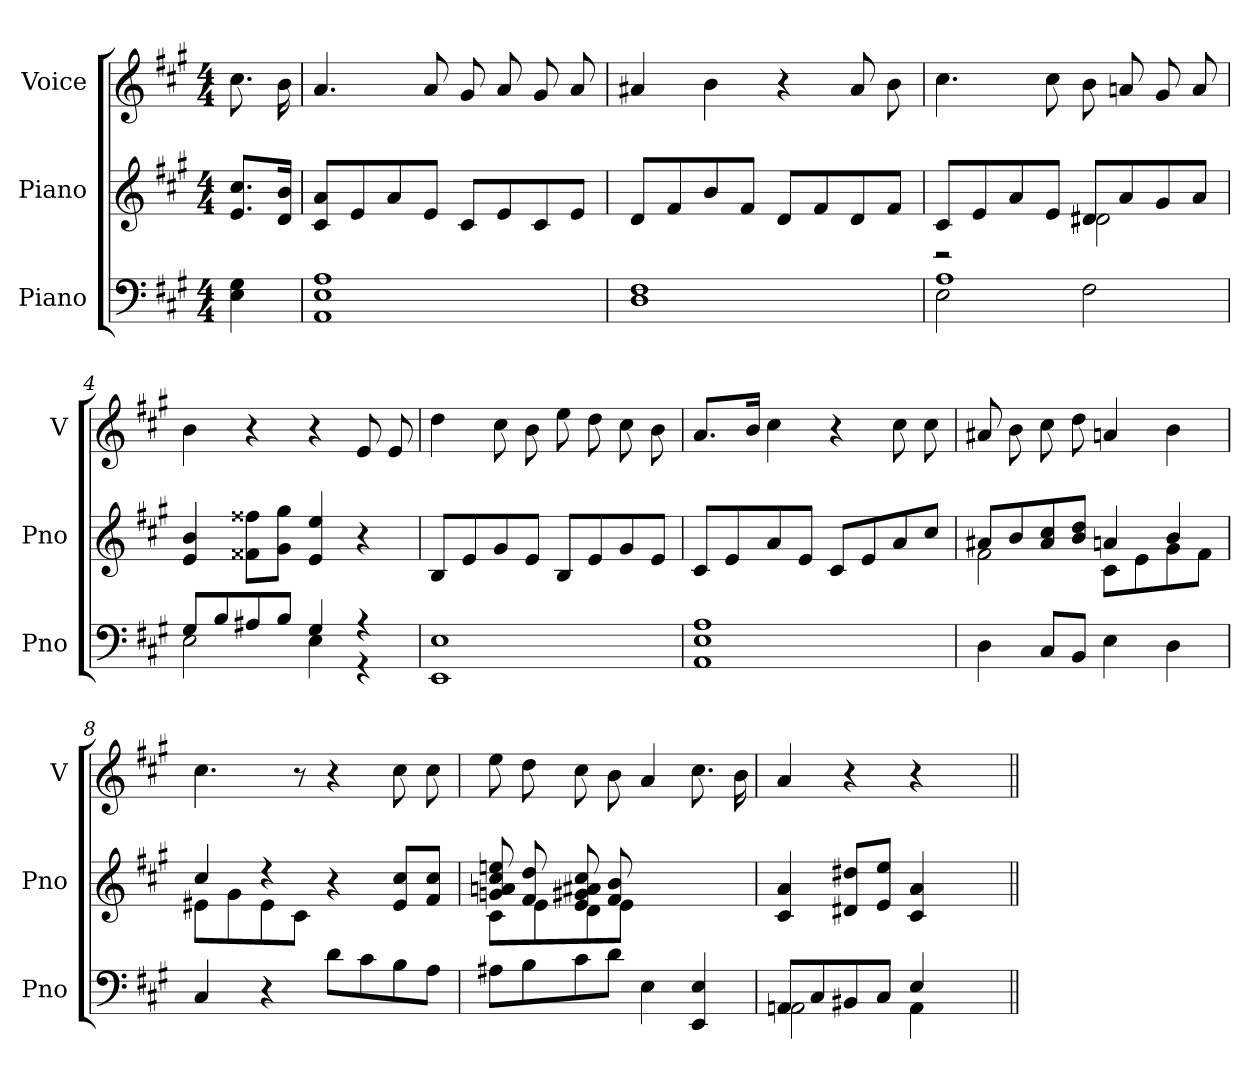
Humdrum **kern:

**kern	**kern	**kern
*part3	*part2	*part1
*staff3	*staff2	*staff1
*I"Piano	*I"Piano	*I"Voice
*I'Pno	*I'Pno	*I'V
*clefF4	*clefG2	*clefG2
*k[f#c#g#]	*k[f#c#g#]	*k[f#c#g#]
*M4/4	*M4/4	*M4/4
*MM118	*MM118	*MM118
=	=	=
4E\ 4G#\	8.e/ 8.cc#/L	8.cc#\
.	16d/ 16b/Jk	16b\
=1	=1	=1
1AA 1E 1A	8c#/ 8a/L	4.a/
.	8e/	.
.	8a/	.
.	8e/J	8a/
.	8c#/L	8g#/
.	8e/	8a/
.	8c#/	8g#/
.	8e/J	8a/
=2	=2	=2
1D 1F#	8d/L	4a#X/
.	8f#/	.
.	8b/	4b\
.	8f#/J	.
.	8d/L	4r
.	8f#/	.
.	8d/	8a#/
.	8f#/J	8b\
=3	=3	=3
*^	*^	*
1A	2E\	8c#/L	2r	4.cc#\
.	.	8e/	.	.
.	.	8a/	.	.
.	.	8e/J	.	8cc#\
.	2F#\	8d#X/L	2d#\	8b\
.	.	8a/	.	8an/
.	.	8g#/	.	8g#/
.	.	8a/J	.	8a/
*	*	*v	*v	*
!!LO:LB:g=z
=4	=4	=4	=4
8G#/L	2E\	4e/ 4b/	4b\
8B/	.	.	.
8A#X/	.	8f##X\ 8ff##X\L	4r
8B/J	.	8g#\ 8gg#\J	.
4G#/	4E\	4e/ 4ee/	4r
4r	4r	4r	8e/
.	.	.	8e/
*v	*v	*	*
=5	=5	=5
1EE 1E	8B/L	4dd\
.	8e/	.
.	8g#/	8cc#\
.	8e/J	8b\
.	8B/L	8ee\
.	8e/	8dd\
.	8g#/	8cc#\
.	8e/J	8b\
=6	=6	=6
*^	*	*
1E 1A	1AA	8c#/L	8.a/L
.	.	8e/	.
.	.	.	16b/Jk
.	.	8a/	4cc#\
.	.	8e/J	.
.	.	8c#/L	4r
.	.	8e/	.
.	.	8a/	8cc#\
.	.	8cc#/J	8cc#\
*v	*v	*	*
=7	=7	=7
*	*^	*
4D\	8a#X/L	2f#\	8a#X/
.	8b/	.	8b\
8C#/L	8a#/ 8cc#/	.	8cc#\
8BB/J	8b/ 8dd/J	.	8dd\
4E\	4an/	8c#\L	4an/
.	.	8e\	.
4D\	4b/	8g#\	4b\
.	.	8f#\J	.
!!LO:LB:g=z
=8	=8	=8	=8
4C#/	4cc#/	8e#X\L	4.cc#\
.	.	8g#\	.
4r	4r	8e#\	.
.	.	8c#\J	8r
8d\L	4r	2ryy	4r
8c#\	.	.	.
8B\	8e#/ 8cc#/L	.	8cc#\
8A\J	8f#/ 8cc#/J	.	8cc#\
=9	=9	=9	=9
8A#X\L	8gn/ 8an/ 8cc#/ 8een/	8c#\L	8ee\
8B\	8f#/ 8dd/	8e\	8dd\
8c#\	8e/ 8g#X/ 8a#X/ 8cc#/	8d\	8cc#\
8d\J	8f#/ 8b/	8e\J	8b\
4E\	2ryy	2ryy	4a/
4EE/ 4E/	.	.	8.cc#\
.	.	.	16b\
*	*v	*v	*
=10	=10	=10
*^	*	*
8AAn/L	2AA\	4c#/ 4a/	4a/
8C#/	.	.	.
8BB#X/	.	8d#X/ 8dd#X/L	4r
8C#/J	.	8e/ 8ee/J	.
4E/	4AA\	4c#/ 4a/	4r
4ryy	4ryy	4ryy	4ryy
*v	*v	*	*
=||	=||	=||
*-	*-	*-
